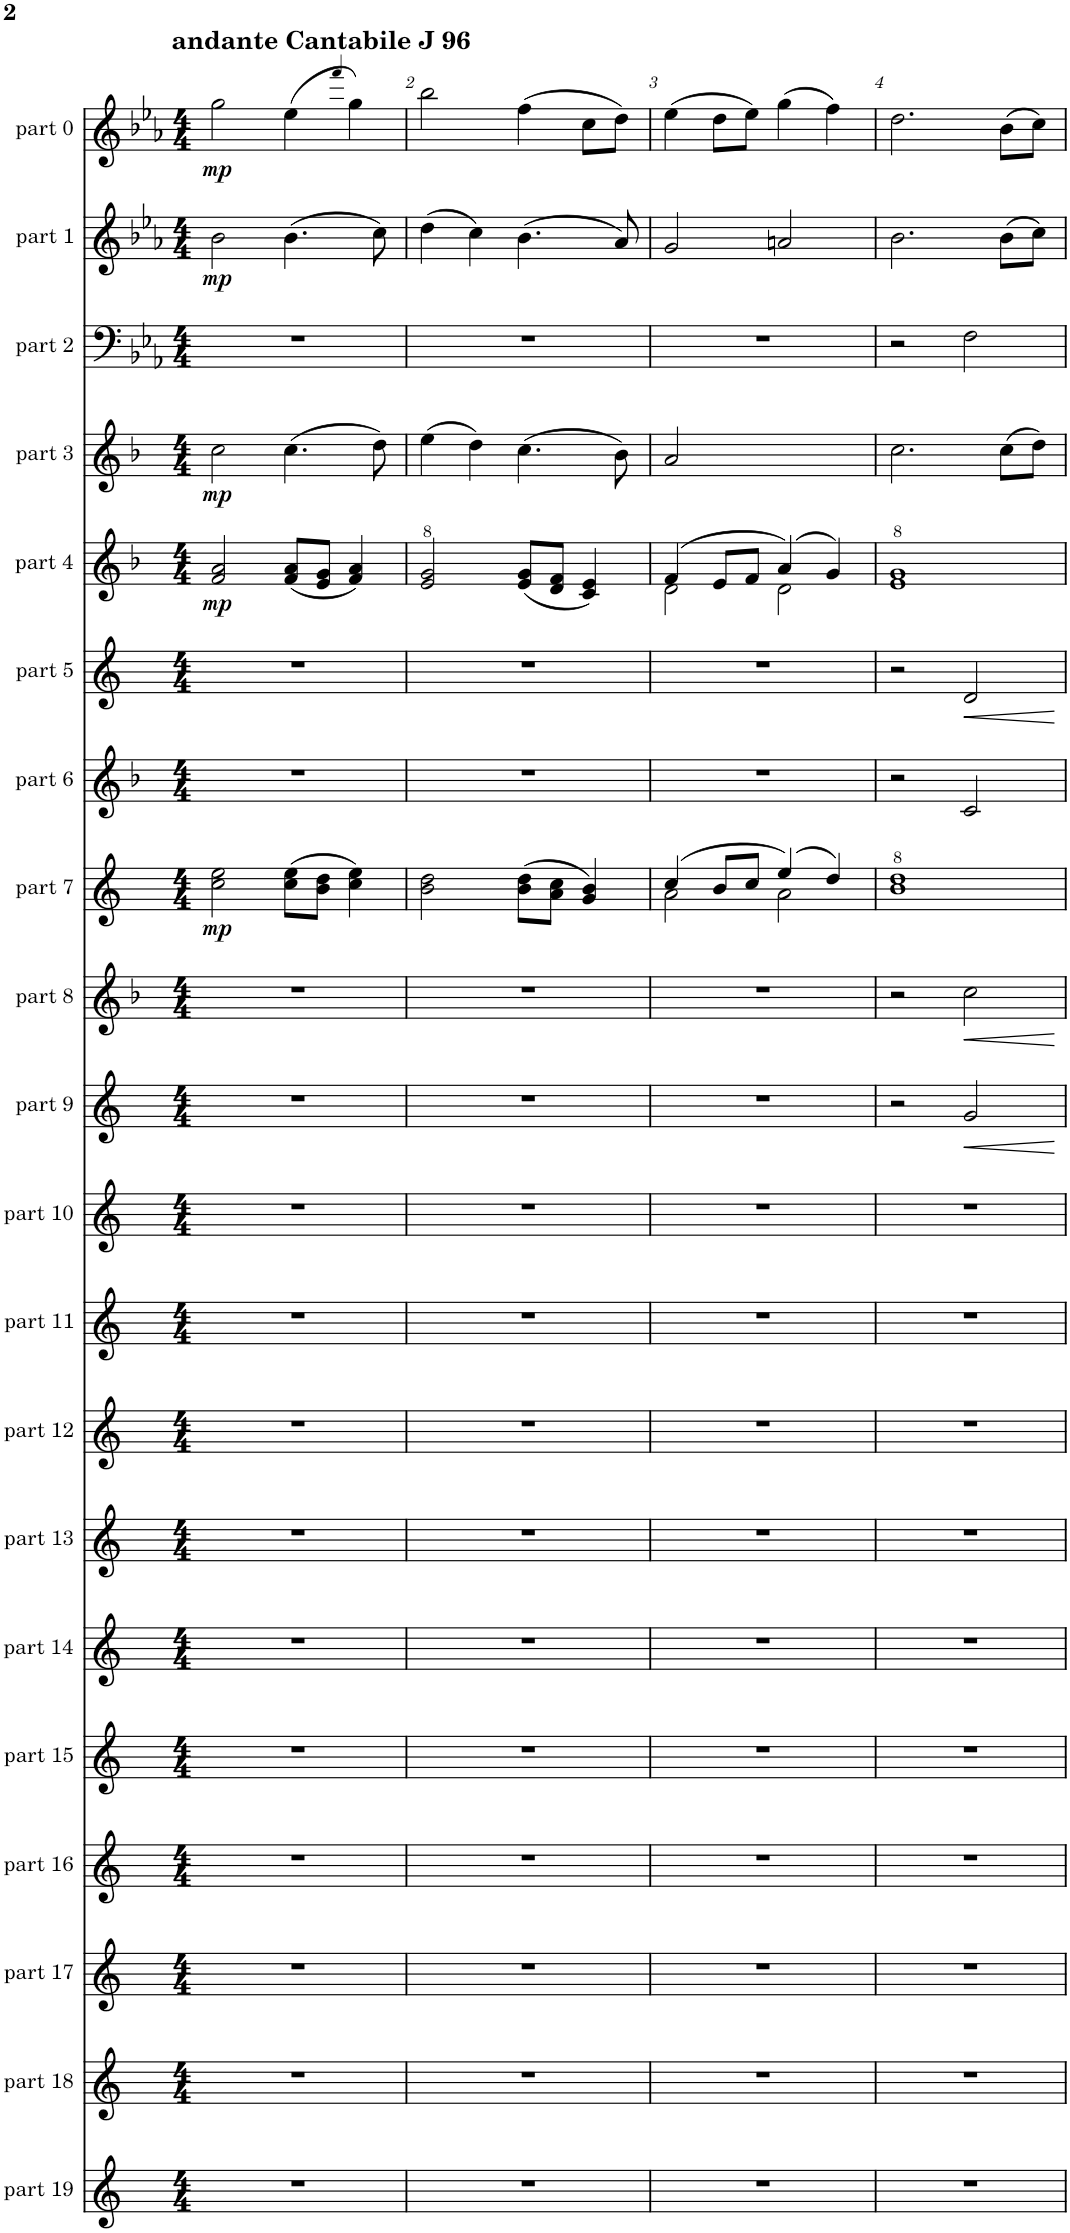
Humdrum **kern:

**kern	**kern	**kern	**kern	**kern	**kern	**kern	**kern	**kern	**kern	**kern	**dynam	**kern	**dynam	**kern	**dynam	**kern	**kern	**dynam	**kern	**dynam	**kern	**dynam	**kern	**kern	**dynam	**kern	**dynam
*part20	*part19	*part18	*part17	*part16	*part15	*part14	*part13	*part12	*part11	*part10	*part10	*part9	*part9	*part8	*part8	*part7	*part6	*part6	*part5	*part5	*part4	*part4	*part3	*part2	*part2	*part1	*part1
*staff20	*staff19	*staff18	*staff17	*staff16	*staff15	*staff14	*staff13	*staff12	*staff11	*staff10	*staff10	*staff9	*staff9	*staff8	*staff8	*staff7	*staff6	*staff6	*staff5	*staff5	*staff4	*staff4	*staff3	*staff2	*staff2	*staff1	*staff1
*I"part 19	*I"part 18	*I"part 17	*I"part 16	*I"part 15	*I"part 14	*I"part 13	*I"part 12	*I"part 11	*I"part 10	*I"part 9	*	*I"part 8	*	*I"part 7	*	*I"part 6	*I"part 5	*	*I"part 4	*	*I"part 3	*	*I"part 2	*I"part 1	*	*I"part 0	*
*clefG2	*clefG2	*clefG2	*clefG2	*clefG2	*clefG2	*clefG2	*clefG2	*clefG2	*clefG2	*clefG2	*	*clefG2	*	*clefG2	*	*clefG2	*clefG2	*	*clefG2	*	*clefG2	*	*clefF4	*clefG2	*	*clefG2	*
*	*	*Trd-2c-3	*Trd-2c-3	*	*	*	*Trd-3c-5	*Trd1c2	*Trd1c2	*Trd-2c-3	*	*Trd1c2	*	*Trd-2c-3	*	*Trd1c2	*Trd-2c-3	*	*Trd1c2	*	*Trd1c2	*	*	*	*	*	*
*k[]	*k[]	*k[]	*k[]	*k[]	*k[]	*k[]	*k[]	*k[]	*k[]	*k[]	*	*k[b-]	*	*k[]	*	*k[b-]	*k[]	*	*k[b-]	*	*k[b-]	*	*k[b-e-a-]	*k[b-e-a-]	*	*k[b-e-a-]	*
*M4/4	*M4/4	*M4/4	*M4/4	*M4/4	*M4/4	*M4/4	*M4/4	*M4/4	*M4/4	*M4/4	*	*M4/4	*	*M4/4	*	*M4/4	*M4/4	*	*M4/4	*	*M4/4	*	*M4/4	*M4/4	*	*M4/4	*
=1	=1	=1	=1	=1	=1	=1	=1	=1	=1	=1	=1	=1	=1	=1	=1	=1	=1	=1	=1	=1	=1	=1	=1	=1	=1	=1	=1
!	!	!	!	!	!	!	!	!	!	!	!	!	!	!	!	!	!	!	!	!	!	!	!	!	!	!LO:TX:a:B:t=andante Cantabile J 96	!
!	!	!	!	!	!	!	!	!	!	!	!	!	!	!	!LO:DY:b	!	!	!	!	!LO:DY:b	!	!LO:DY:b	!	!	!LO:DY:b	!	!LO:DY:b
1r	1r	1r	1r	1r	1r	1r	1r	1r	1r	1r	.	1r	.	2cc\ 2ee\	mp	1r	1r	.	2f/ 2a/	mp	2cc\	mp	1r	2b-\	mp	2gg\	mp
.	.	.	.	.	.	.	.	.	.	.	.	.	.	(8cc\ 8ee\L	.	.	.	.	(8f/ 8a/L	.	(4.cc\	.	.	(4.b-\	.	(4ee-\	.
.	.	.	.	.	.	.	.	.	.	.	.	.	.	8b\ 8dd\J	.	.	.	.	8e/ 8g/J	.	.	.	.	.	.	.	.
.	.	.	.	.	.	.	.	.	.	.	.	.	.	.	.	.	.	.	.	.	.	.	.	.	.	4qfff/	.
.	.	.	.	.	.	.	.	.	.	.	.	.	.	4cc\ 4ee\)	.	.	.	.	4f/ 4a/)	.	.	.	.	.	.	4gg\)	.
.	.	.	.	.	.	.	.	.	.	.	.	.	.	.	.	.	.	.	.	.	8dd\)	.	.	8cc\)	.	.	.
=2	=2	=2	=2	=2	=2	=2	=2	=2	=2	=2	=2	=2	=2	=2	=2	=2	=2	=2	=2	=2	=2	=2	=2	=2	=2	=2	=2
1r	1r	1r	1r	1r	1r	1r	1r	1r	1r	1r	.	1r	.	2b\ 2dd\	.	1r	1r	.	2e/ 2g/	.	(4ee\	.	1r	(4dd\	.	2bb-\	.
.	.	.	.	.	.	.	.	.	.	.	.	.	.	.	.	.	.	.	.	.	4dd\)	.	.	4cc\)	.	.	.
.	.	.	.	.	.	.	.	.	.	.	.	.	.	(8b\ 8dd\L	.	.	.	.	(8e/ 8g/L	.	(4.cc\	.	.	(4.b-\	.	(4ff\	.
.	.	.	.	.	.	.	.	.	.	.	.	.	.	8a\ 8cc\J	.	.	.	.	8d/ 8f/J	.	.	.	.	.	.	.	.
.	.	.	.	.	.	.	.	.	.	.	.	.	.	4g/ 4b/)	.	.	.	.	4c/ 4e/)	.	.	.	.	.	.	8cc\L	.
.	.	.	.	.	.	.	.	.	.	.	.	.	.	.	.	.	.	.	.	.	8b-\)	.	.	8a-/)	.	8dd\J)	.
=3	=3	=3	=3	=3	=3	=3	=3	=3	=3	=3	=3	=3	=3	=3	=3	=3	=3	=3	=3	=3	=3	=3	=3	=3	=3	=3	=3
*	*	*	*	*	*	*	*	*	*	*	*	*	*	*^	*	*	*	*	*^	*	*	*	*	*	*	*	*
1r	1r	1r	1r	1r	1r	1r	1r	1r	1r	1r	.	1r	.	(4cc/	2a\	.	1r	1r	.	(4f/	2d\	.	2a/	.	1r	2g/	.	(4ee-\	.
.	.	.	.	.	.	.	.	.	.	.	.	.	.	8b/L	.	.	.	.	.	8e/L	.	.	.	.	.	.	.	8dd\L	.
.	.	.	.	.	.	.	.	.	.	.	.	.	.	8cc/J	.	.	.	.	.	8f/J	.	.	.	.	.	.	.	8ee-\J)	.
.	.	.	.	.	.	.	.	.	.	.	.	.	.	(4ee/)	2a\	.	.	.	.	(4a/)	2d\	.	2ryy	.	.	2an/	.	(4gg\	.
.	.	.	.	.	.	.	.	.	.	.	.	.	.	4dd/)	.	.	.	.	.	4g/)	.	.	.	.	.	.	.	4ff\)	.
*	*	*	*	*	*	*	*	*	*	*	*	*	*	*v	*v	*	*	*	*	*v	*v	*	*	*	*	*	*	*	*
=4	=4	=4	=4	=4	=4	=4	=4	=4	=4	=4	=4	=4	=4	=4	=4	=4	=4	=4	=4	=4	=4	=4	=4	=4	=4	=4	=4
1r	1r	1r	1r	1r	1r	1r	1r	1r	1r	2r	.	2r	.	1b 1dd	.	2r	2r	.	1e 1g	.	2.cc\	.	2r	2.b-\	.	2.dd\	.
!	!	!	!	!	!	!	!	!	!	!	!LO:HP:b	!	!LO:HP:b	!	!	!	!	!LO:HP:b	!	!	!	!	!	!	!	!	!
.	.	.	.	.	.	.	.	.	.	2g/	<	2cc\	<	.	.	2c/	2d/	<	.	.	.	.	2F\	.	.	.	.
.	.	.	.	.	.	.	.	.	.	.	.	.	.	.	.	.	.	.	.	.	(8cc\L	.	.	(8b-\L	.	(8b-\L	.
.	.	.	.	.	.	.	.	.	.	.	.	.	.	.	.	.	.	.	.	.	8dd\J)	.	.	8cc\J)	.	8cc\J)	.
.	.	.	.	.	.	.	.	.	.	.	[	.	[	.	.	.	.	[	.	.	.	.	.	.	.	.	.
=	=	=	=	=	=	=	=	=	=	=	=	=	=	=	=	=	=	=	=	=	=	=	=	=	=	=	=
*-	*-	*-	*-	*-	*-	*-	*-	*-	*-	*-	*-	*-	*-	*-	*-	*-	*-	*-	*-	*-	*-	*-	*-	*-	*-	*-	*-
